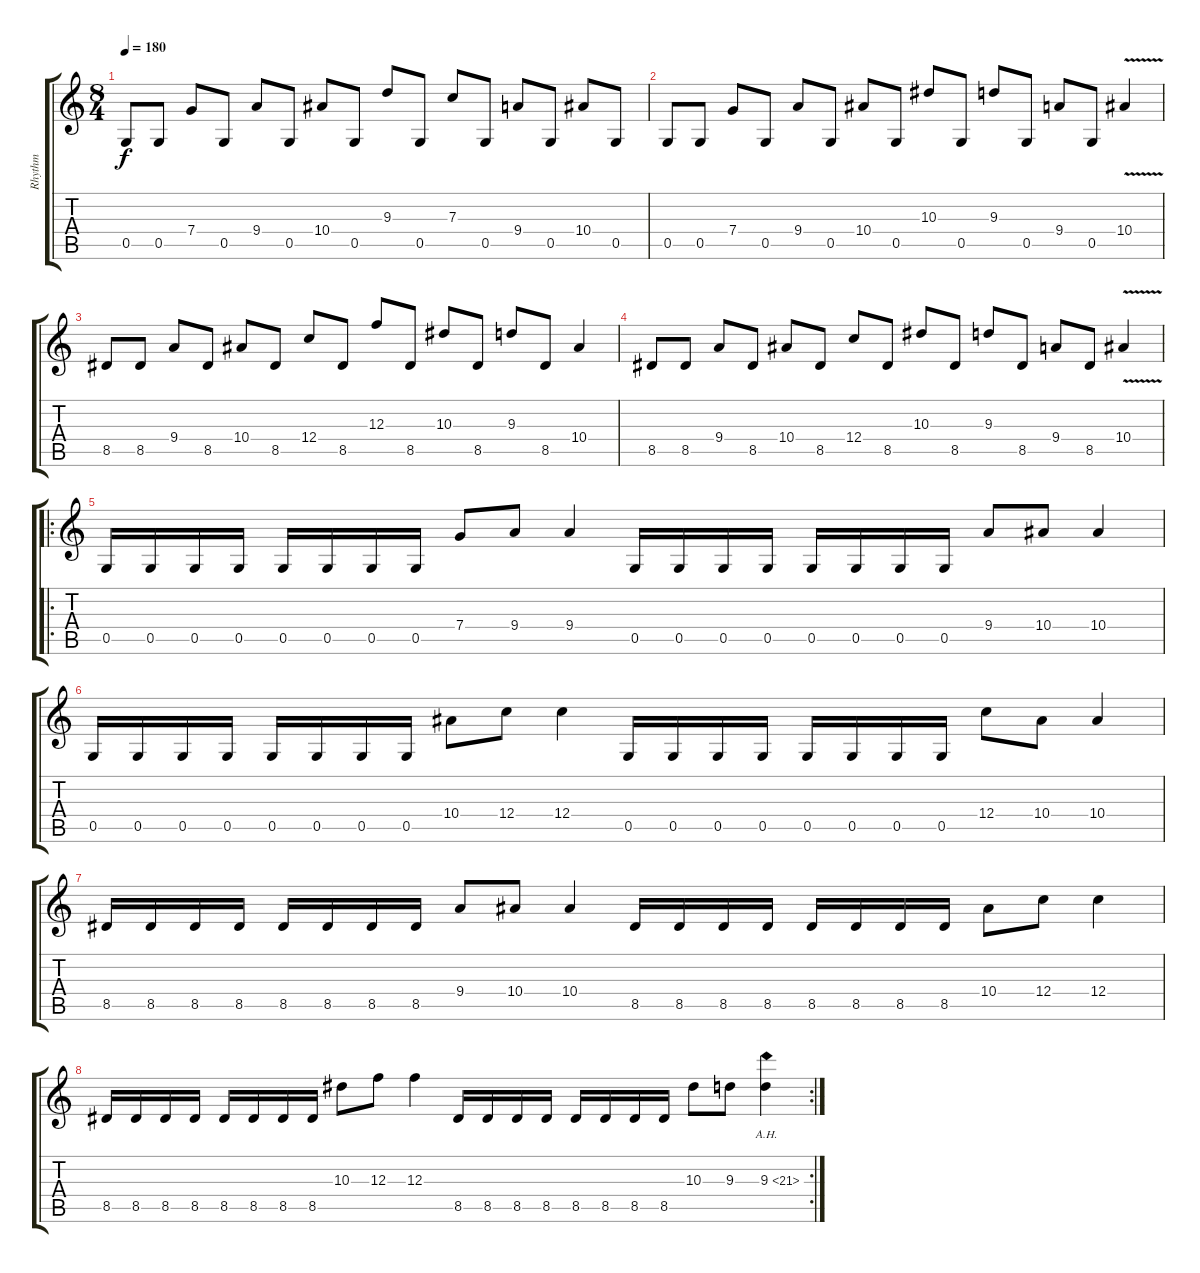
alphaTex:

\track ("Rhythm" "Rhythm") {instrument distortionguitar}
\staff {score tabs}
\tuning (D4 A3 F3 C3 G2 D2) {hide}
\ts (8 4)
\tempo 180
\clef g2
\ks c
0.5.8{dy f} 0.5.8 7.4.8 0.5.8 9.4.8 0.5.8 10.4.8 0.5.8 9.3.8 0.5.8 7.3.8 0.5.8 9.4.8 0.5.8 10.4.8 0.5.8 |
0.5.8 0.5.8 7.4.8 0.5.8 9.4.8 0.5.8 10.4.8 0.5.8 10.3.8 0.5.8 9.3.8 0.5.8 9.4.8 0.5.8 10.4{v}.4 |
8.5.8 8.5.8 9.4.8 8.5.8 10.4.8 8.5.8 12.4.8 8.5.8 12.3.8 8.5.8 10.3.8 8.5.8 9.3.8 8.5.8 10.4.4 |
8.5.8 8.5.8 9.4.8 8.5.8 10.4.8 8.5.8 12.4.8 8.5.8 10.3.8 8.5.8 9.3.8 8.5.8 9.4.8 8.5.8 10.4{v}.4 |
\ro
0.5.16 0.5.16 0.5.16 0.5.16 0.5.16 0.5.16 0.5.16 0.5.16 7.4.8 9.4.8 9.4.4 0.5.16 0.5.16 0.5.16 0.5.16 0.5.16 0.5.16 0.5.16 0.5.16 9.4.8 10.4.8 10.4.4 |
0.5.16 0.5.16 0.5.16 0.5.16 0.5.16 0.5.16 0.5.16 0.5.16 10.4.8 12.4.8 12.4.4 0.5.16 0.5.16 0.5.16 0.5.16 0.5.16 0.5.16 0.5.16 0.5.16 12.4.8 10.4.8 10.4.4 |
8.5.16 8.5.16 8.5.16 8.5.16 8.5.16 8.5.16 8.5.16 8.5.16 9.4.8 10.4.8 10.4.4 8.5.16 8.5.16 8.5.16 8.5.16 8.5.16 8.5.16 8.5.16 8.5.16 10.4.8 12.4.8 12.4.4 |
\rc 2
8.5.16 8.5.16 8.5.16 8.5.16 8.5.16 8.5.16 8.5.16 8.5.16 10.3.8 12.3.8 12.3.4 8.5.16 8.5.16 8.5.16 8.5.16 8.5.16 8.5.16 8.5.16 8.5.16 10.3.8 9.3.8 9.3{ah 12}.4
